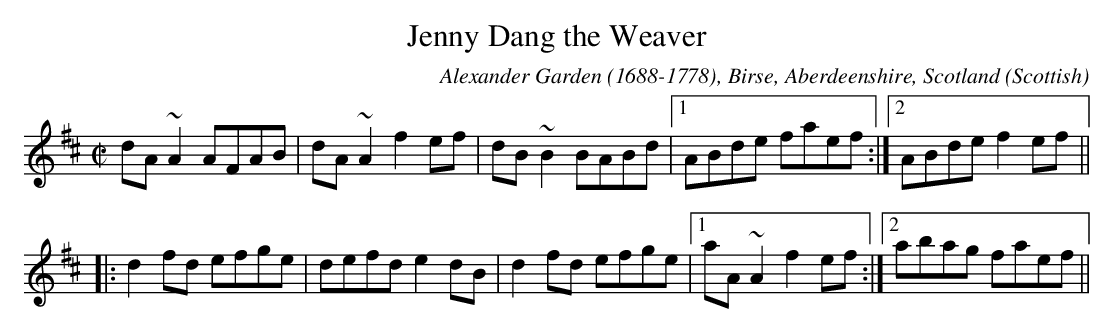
X:1
T:Jenny Dang the Weaver
C:Alexander Garden (1688-1778), Birse, Aberdeenshire, Scotland
O:Scottish
M:C|
L:1/8
K:D
dA~A2 AFAB | dA~A2 f2ef | dB~B2 BABd |1 ABde faef :|2 ABde f2ef ||
|: d2fd efge | defd e2dB | d2fd efge |1 aA~A2 f2ef :|2 abag faef ||
